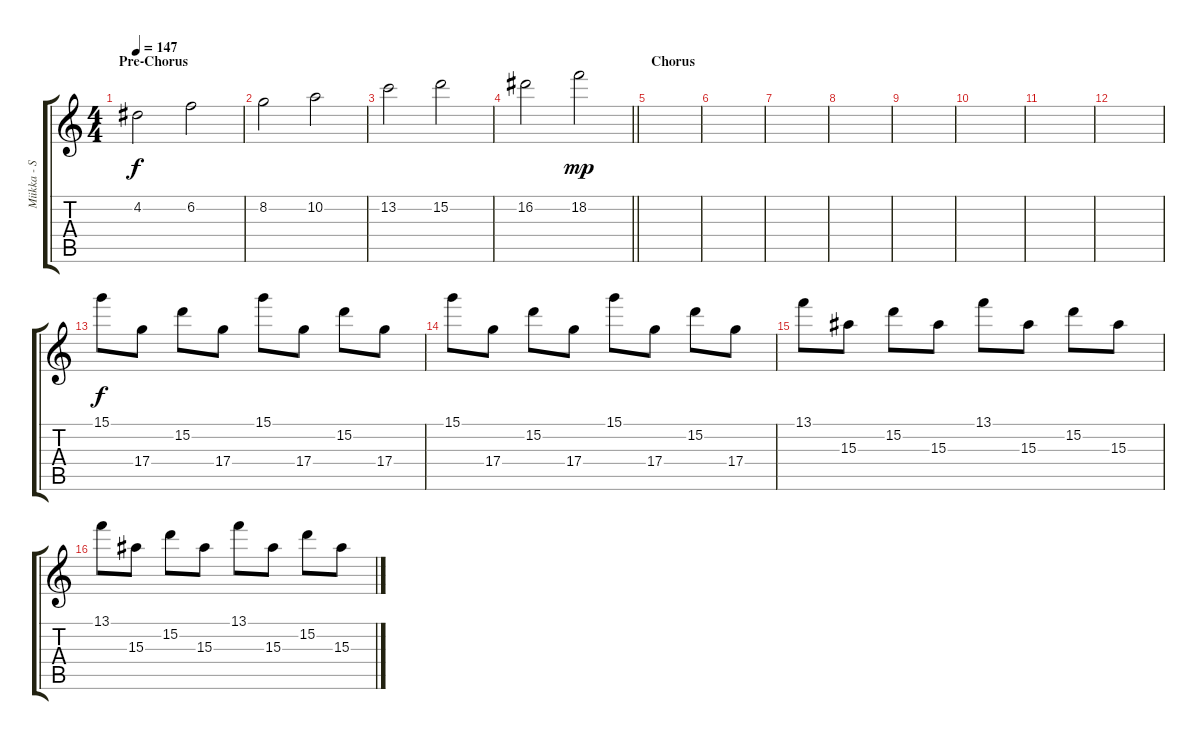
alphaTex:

\track ("Miikka - Synth" "Miikka - S") {instrument overdrivenguitar}
\staff {score tabs}
\tuning (E4 B3 G3 D3 A2 E2) {hide}
\ts (4 4)
\section ("" "Pre-Chorus")
\tempo 147
\clef g2
\ks c
4.2.2{dy f volume 16 instrument rockorgan} 6.2.2 |
8.2.2 10.2.2 |
13.2.2 15.2.2 |
\barLineRight lightlight
16.2.2 18.2.2{dy mp} |
\section ("" "Chorus")
|
|
|
|
|
|
|
|
15.1.8{dy f volume 12 instrument honkytonkpiano} 17.4.8 15.2.8 17.4.8 15.1.8 17.4.8 15.2.8 17.4.8 |
15.1.8 17.4.8 15.2.8 17.4.8 15.1.8 17.4.8 15.2.8 17.4.8 |
13.1.8 15.3.8 15.2.8 15.3.8 13.1.8 15.3.8 15.2.8 15.3.8 |
13.1.8 15.3.8 15.2.8 15.3.8 13.1.8 15.3.8 15.2.8 15.3.8
